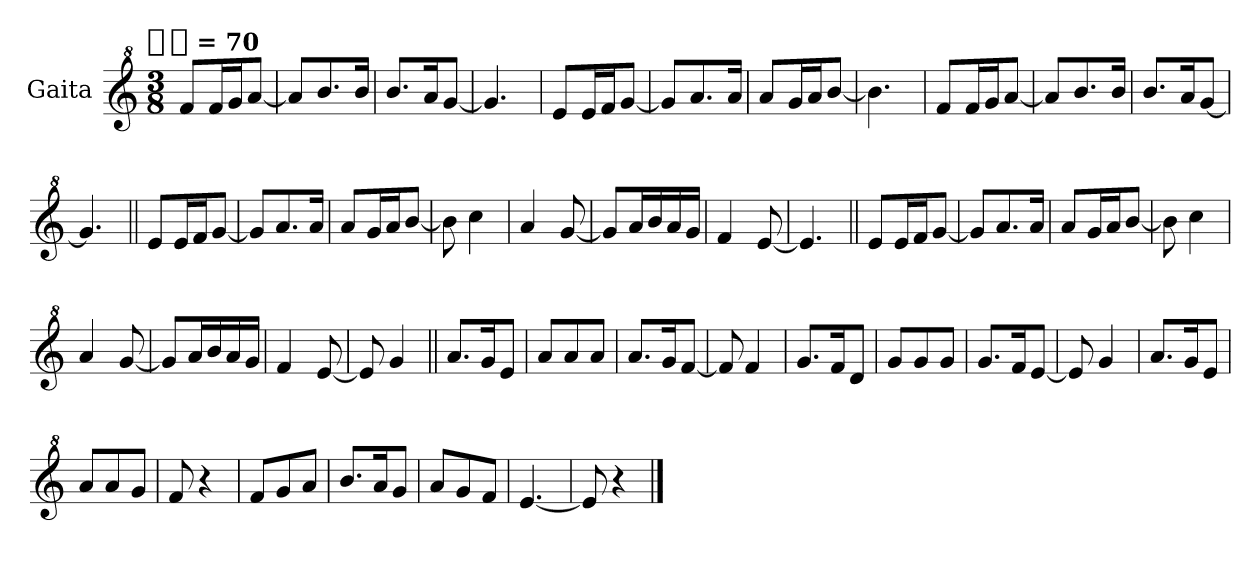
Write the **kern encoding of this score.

**kern
*part1
*staff1
*I"Gaita
*clefG^2
*k[]
!!LO:TX:omd:t=[quarter-dot] = 70
*M3/8
*MM105
=1
8ffL
16ffL
16ggJ
[8aaJ
=
8aaL]
8.bb
16bbJk
=
8.bbL
16aaK
[8ggJ
=
4.gg]
=
8eeL
16eeL
16ffJ
[8ggJ
=
8ggL]
8.aa
16aaJk
=
8aaL
16ggL
16aaJ
[8bbJ
=
4.bb]
=
8ffL
16ffL
16ggJ
[8aaJ
=
8aaL]
8.bb
16bbJk
=
8.bbL
16aaK
[8ggJ
=
4.gg]
=||
8eeL
16eeL
16ffJ
[8ggJ
=
8ggL]
8.aa
16aaJk
=
8aaL
16ggL
16aaJ
[8bbJ
=
8bb]
4ccc
=
4aa
[8gg
=
8ggL]
16aaL
16bb
16aa
16ggJJ
=
4ff
[8ee
=
4.ee]
=||
8eeL
16eeL
16ffJ
[8ggJ
=
8ggL]
8.aa
16aaJk
=
8aaL
16ggL
16aaJ
[8bbJ
=
8bb]
4ccc
=
4aa
[8gg
=
8ggL]
16aaL
16bb
16aa
16ggJJ
=
4ff
[8ee
=
8ee]
4gg
=||
8.aaL
16ggK
8eeJ
=
8aaL
8aa
8aaJ
=
8.aaL
16ggK
[8ffJ
=
8ff]
4ff
=
8.ggL
16ffK
8ddJ
=
8ggL
8gg
8ggJ
=
8.ggL
16ffK
[8eeJ
=
8ee]
4gg
=
8.aaL
16ggK
8eeJ
=
8aaL
8aa
8ggJ
=
8ff
4r
=
8ffL
8gg
8aaJ
=
8.bbL
16aaK
8ggJ
=
8aaL
8gg
8ffJ
=
[4.ee
=
8ee]
4r
==
*-
